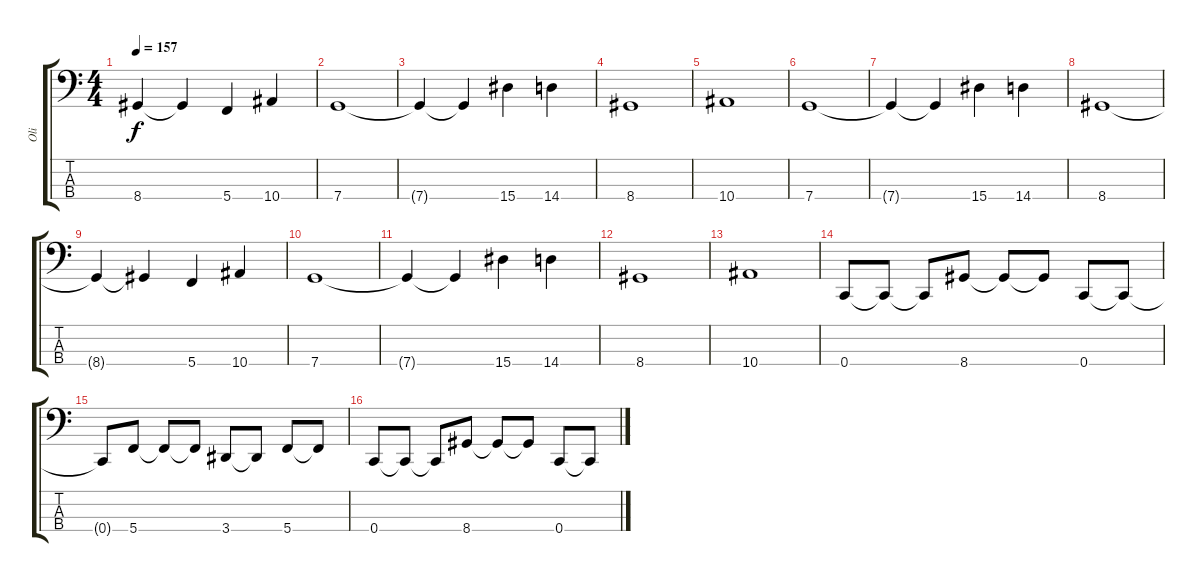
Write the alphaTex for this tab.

\track ("Oli" "Oli") {instrument electricbassfinger}
\staff {score tabs}
\tuning (F2 C2 G1 C1) {hide}
\ts (4 4)
\tempo 157
\clef f4
\ks c
8.4{t}.4{dy f} 8.4{t}.4 5.4.4 10.4.4 |
7.4.1 |
7.4{t}.4 7.4{t}.4 15.4.4 14.4.4 |
8.4.1 |
10.4.1 |
7.4.1 |
7.4{t}.4 7.4{t}.4 15.4.4 14.4.4 |
8.4.1 |
8.4{t}.4 8.4{t}.4 5.4.4 10.4.4 |
7.4.1 |
7.4{t}.4 7.4{t}.4 15.4.4 14.4.4 |
8.4.1 |
10.4.1 |
0.4.8 0.4{t}.8 0.4{t}.8 8.4.8 8.4{t}.8 8.4{t}.8 0.4.8 0.4{t}.8 |
0.4{t}.8 5.4.8 5.4{t}.8 5.4{t}.8 3.4.8 3.4{t}.8 5.4.8 5.4{t}.8 |
0.4.8 0.4{t}.8 0.4{t}.8 8.4.8 8.4{t}.8 8.4{t}.8 0.4.8 0.4{t}.8
